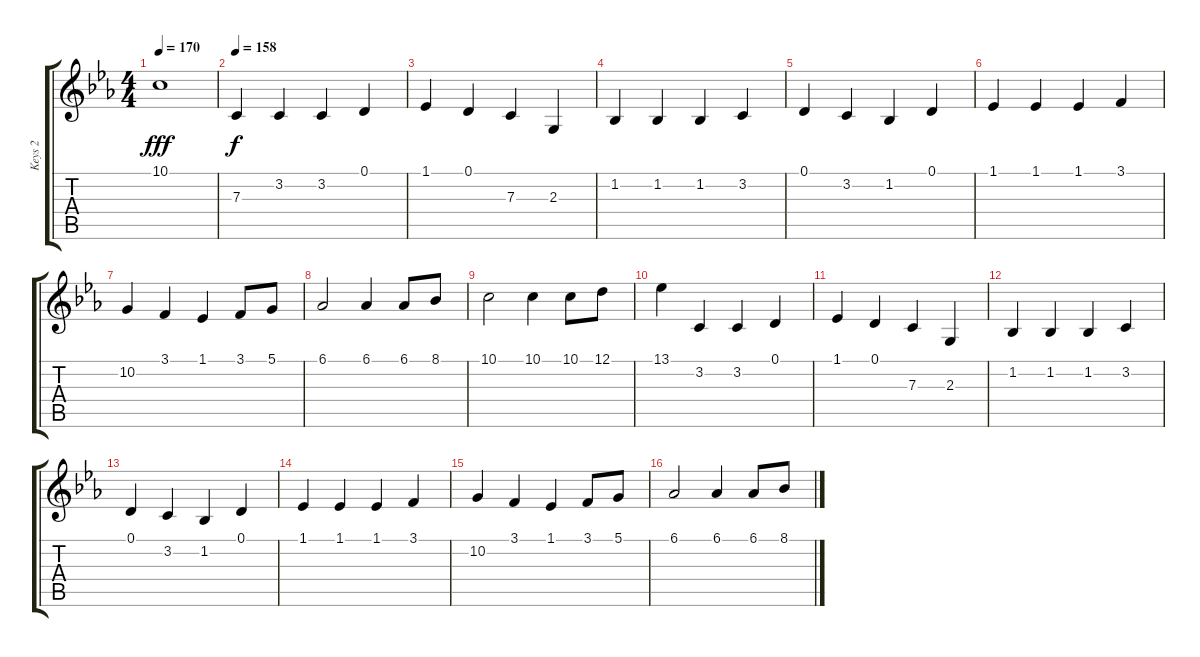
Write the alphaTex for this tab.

\track ("Keys 2" "Keys 2") {instrument pad5bowed}
\staff {score tabs}
\tuning (D4 A3 F3 C3 G2 C2) {hide}
\ts (4 4)
\tempo 170
\clef g2
\ks cminor
10.1.1{dy fff} |
\tempo 158
7.3.4{dy f instrument acousticgrandpiano} 3.2.4 3.2.4 0.1.4 |
1.1.4 0.1.4 7.3.4 2.3.4 |
1.2.4 1.2.4 1.2.4 3.2.4 |
0.1.4 3.2.4 1.2.4 0.1.4 |
1.1.4 1.1.4 1.1.4 3.1.4 |
10.2.4 3.1.4 1.1.4 3.1.8 5.1.8 |
6.1.2 6.1.4 6.1.8 8.1.8 |
10.1.2 10.1.4 10.1.8 12.1.8 |
13.1.4 3.2.4 3.2.4 0.1.4 |
1.1.4 0.1.4 7.3.4 2.3.4 |
1.2.4 1.2.4 1.2.4 3.2.4 |
0.1.4 3.2.4 1.2.4 0.1.4 |
1.1.4 1.1.4 1.1.4 3.1.4 |
10.2.4 3.1.4 1.1.4 3.1.8 5.1.8 |
6.1.2 6.1.4 6.1.8 8.1.8
